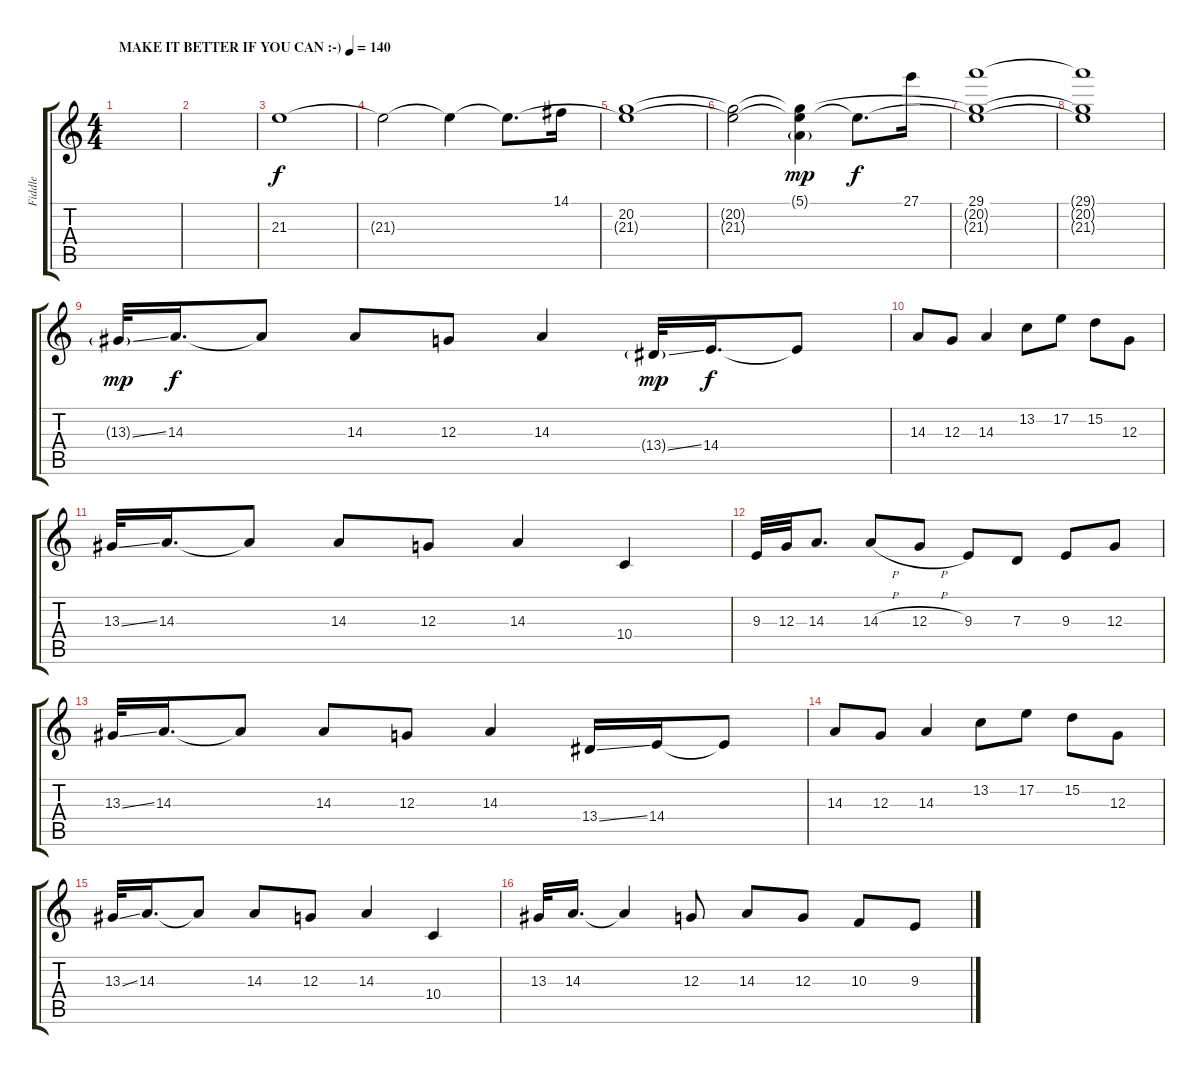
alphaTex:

\track ("Fiddle" "Fiddle") {instrument fiddle}
\staff {score tabs}
\tuning (E4 B3 G3 D3 A2 E2) {hide}
\ts (4 4)
\tempo (140 "MAKE IT BETTER IF YOU CAN :-)")
\clef g2
\ks c
|
|
21.3.1{volume 12 balance 8} |
21.3{t}.2 21.3{t}.4 21.3{t}.8{d} 14.1.16 |
(20.2 21.3{t}).1 |
(20.2{t} 21.3{t}).2 (5.1{g} 20.2{t} 21.3{t}).4{dy mp} 21.3{t}.8{d dy f} 27.1.16 |
(29.1 20.2{t} 21.3{t}).1 |
(29.1{t} 20.2{t} 21.3{t}).1 |
13.3{ss g}.32{dy mp} 14.3.16{d dy f} 14.3{t}.8 14.3.8 12.3.8 14.3.4 13.4{ss g}.32{dy mp} 14.4.16{d dy f} 14.4{t}.8 |
14.3.8 12.3.8 14.3.4 13.2.8 17.2.8 15.2.8 12.3.8 |
13.3{ss}.32 14.3.16{d} 14.3{t}.8 14.3.8 12.3.8 14.3.4 10.4.4 |
9.3.32 12.3.32 14.3.8{d} 14.3{h}.8 12.3{h}.8 9.3.8 7.3.8 9.3.8 12.3.8 |
13.3{ss}.32 14.3.16{d} 14.3{t}.8 14.3.8 12.3.8 14.3.4 13.4{ss}.16 14.4.16 14.4{t}.8 |
14.3.8 12.3.8 14.3.4 13.2.8 17.2.8 15.2.8 12.3.8 |
13.3{ss}.32 14.3.16{d} 14.3{t}.8 14.3.8 12.3.8 14.3.4 10.4.4 |
13.3.32 14.3.16{d} 14.3{t}.4 12.3.8 14.3.8 12.3.8 10.3.8 9.3.8
